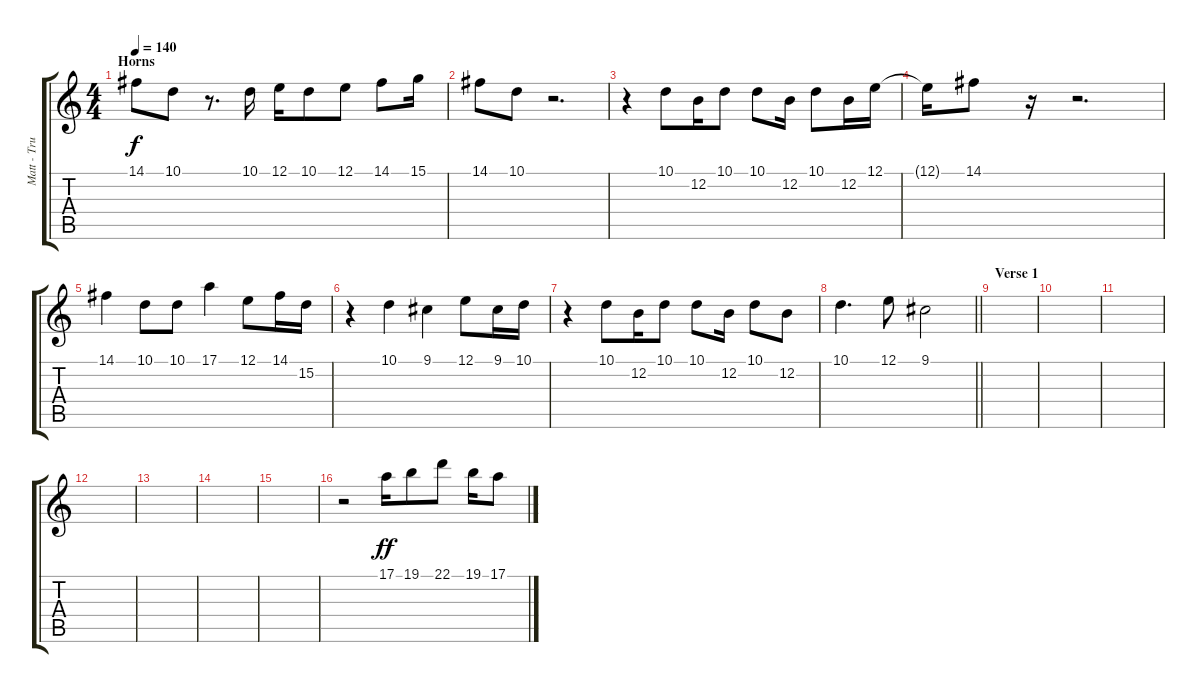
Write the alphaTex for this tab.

\track ("Matt - Trumpet" "Matt - Tru") {instrument trumpet}
\staff {score tabs}
\tuning (E4 B3 G3 D3 A2 E2) {hide}
\ts (4 4)
\section ("" "Horns")
\tempo 140
\clef g2
\ks c
14.1.8{dy f} 10.1.8 r.8{d} 10.1.16 12.1.16 10.1.8 12.1.8 14.1.8 15.1.16 |
14.1.8 10.1.8 r.2{d} |
r.4 10.1.8 12.2.16 10.1.8 10.1.8 12.2.16 10.1.8 12.2.16 12.1.16 |
12.1{t}.16 14.1.8 r.16 r.2{d} |
14.1.4 10.1.8 10.1.8 17.1.4 12.1.8 14.1.16 15.2.16 |
r.4 10.1.4 9.1.4 12.1.8 9.1.16 10.1.16 |
r.4 10.1.8 12.2.16 10.1.8 10.1.8 12.2.16 10.1.8 12.2.8 |
\barLineRight lightlight
10.1.4{d} 12.1.8 9.1.2 |
\section ("" "Verse 1")
|
|
|
|
|
|
|
r.2 17.1.16{dy ff} 19.1.8 22.1.8 19.1.16 17.1.8
